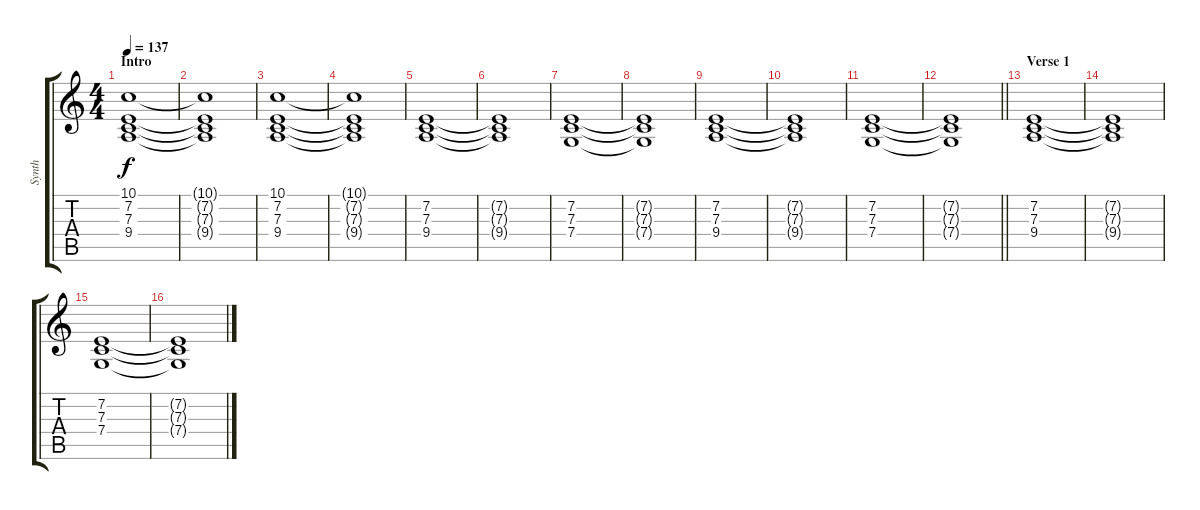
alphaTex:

\track ("Synth" "Synth") {instrument stringensemble2}
\staff {score tabs}
\tuning (D4 A3 F3 C3 G2 D2) {hide}
\ts (4 4)
\section ("" "Intro")
\tempo 137
\clef g2
\ks c
(10.1 7.2 7.3 9.4).1{dy f volume 7 instrument stringensemble2} |
(10.1{t} 7.2{t} 7.3{t} 9.4{t}).1 |
(10.1 7.2 7.3 9.4).1{volume 13 instrument stringensemble1} |
(10.1{t} 7.2{t} 7.3{t} 9.4{t}).1 |
(7.2 7.3 9.4).1{volume 13} |
(7.2{t} 7.3{t} 9.4{t}).1 |
(7.2 7.3 7.4).1 |
(7.2{t} 7.3{t} 7.4{t}).1 |
(7.2 7.3 9.4).1 |
(7.2{t} 7.3{t} 9.4{t}).1 |
(7.2 7.3 7.4).1 |
\barLineRight lightlight
(7.2{t} 7.3{t} 7.4{t}).1 |
\section ("" "Verse 1")
(7.2 7.3 9.4).1{volume 13 instrument stringensemble1} |
(7.2{t} 7.3{t} 9.4{t}).1 |
(7.2 7.3 7.4).1 |
(7.2{t} 7.3{t} 7.4{t}).1
